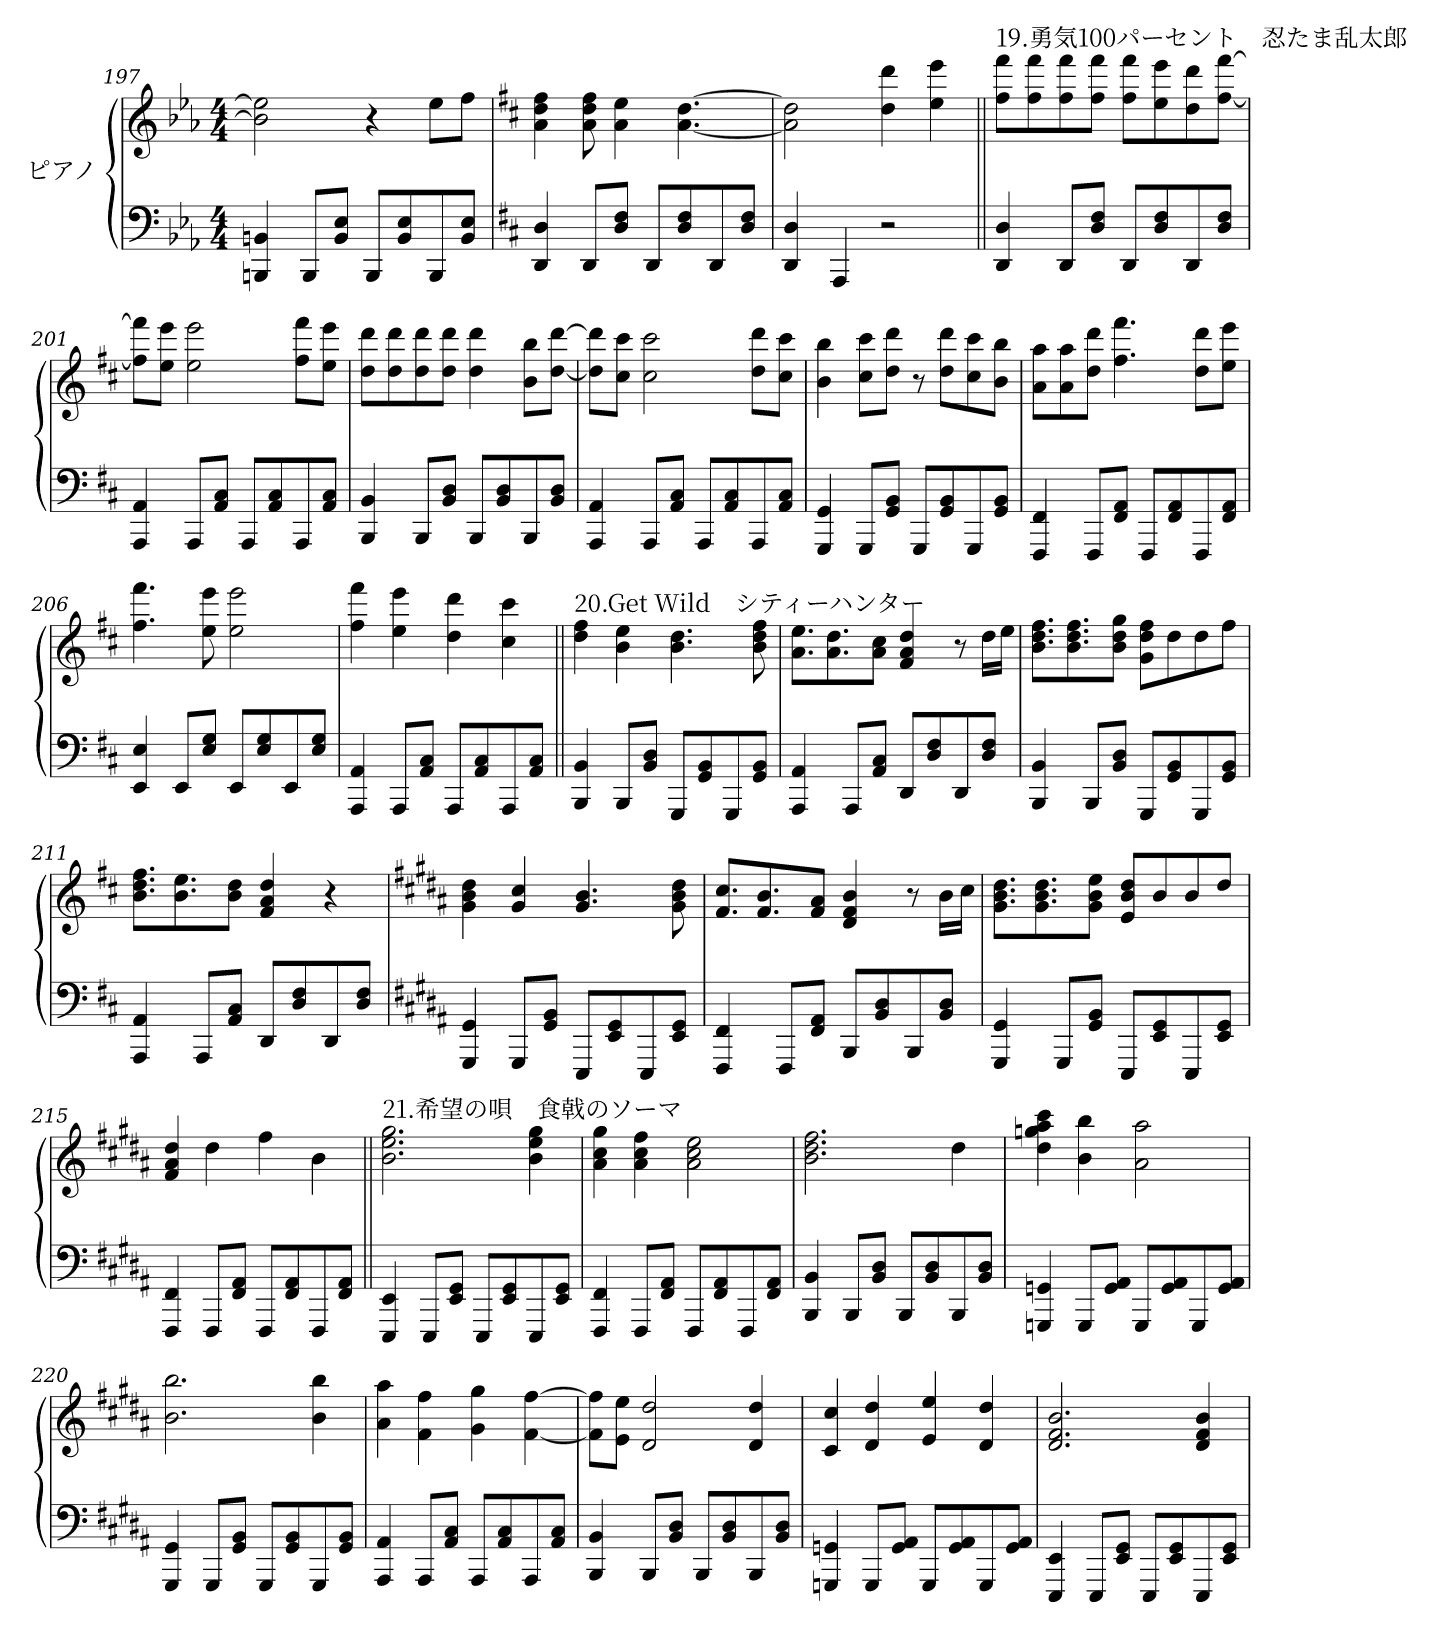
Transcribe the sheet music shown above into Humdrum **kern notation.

**kern	**kern
*part1	*part1
*staff2	*staff1
*I"ピアノ	*
*clefF4	*clefG2
*k[b-e-a-]	*k[b-e-a-]
*M4/4	*M4/4
=197	=197
4BBBn/ 4BBn/	2b-\] 2ee-\]
8BBB/L	.
8BB/ 8E-/J	.
8BBB/L	4r
8BB/ 8E-/	.
8BBB/	8ee-\L
8BB/ 8E-/J	8ff\J
=198	=198
*k[f#c#]	*k[f#c#]
4DD/ 4D/	4a\ 4dd\ 4ff#\
8DD/L	8a\ 8dd\ 8ff#\
8D/ 8F#/J	4a\ 4ee\
8DD/L	.
8D/ 8F#/	[4.a\ [4.dd\
8DD/	.
8D/ 8F#/J	.
=199	=199
4DD/ 4D/	2a\] 2dd\]
4AAA/	.
2r	4dd\ 4ddd\
.	4ee\ 4eee\
=200||	=200||
!	!LO:TX:a:t=19.勇気100パーセント　忍たま乱太郎
4DD/ 4D/	8ff#\ 8fff#\L
.	8ff#\ 8fff#\
8DD/L	8ff#\ 8fff#\
8D/ 8F#/J	8ff#\ 8fff#\J
8DD/L	8ff#\ 8fff#\L
8D/ 8F#/	8ee\ 8eee\
8DD/	8dd\ 8ddd\
8D/ 8F#/J	[8ff#\ [8fff#\J
!!LO:LB:g=z
=201	=201
4AAA/ 4AA/	8ff#\] 8fff#\]L
.	8ee\ 8eee\J
8AAA/L	2ee\ 2eee\
8AA/ 8C#/J	.
8AAA/L	.
8AA/ 8C#/	.
8AAA/	8ff#\ 8fff#\L
8AA/ 8C#/J	8ee\ 8eee\J
=202	=202
4BBB/ 4BB/	8dd\ 8ddd\L
.	8dd\ 8ddd\
8BBB/L	8dd\ 8ddd\
8BB/ 8D/J	8dd\ 8ddd\J
8BBB/L	4dd\ 4ddd\
8BB/ 8D/	.
8BBB/	8b\ 8bb\L
8BB/ 8D/J	[8dd\ [8ddd\J
=203	=203
4AAA/ 4AA/	8dd\] 8ddd\]L
.	8cc#\ 8ccc#\J
8AAA/L	2cc#\ 2ccc#\
8AA/ 8C#/J	.
8AAA/L	.
8AA/ 8C#/	.
8AAA/	8dd\ 8ddd\L
8AA/ 8C#/J	8cc#\ 8ccc#\J
=204	=204
4GGG/ 4GG/	4b\ 4bb\
8GGG/L	8cc#\ 8ccc#\L
8GG/ 8BB/J	8dd\ 8ddd\J
8GGG/L	8r
8GG/ 8BB/	8dd\ 8ddd\L
8GGG/	8cc#\ 8ccc#\
8GG/ 8BB/J	8b\ 8bb\J
!!LO:LB:g=z
=205	=205
4FFF#/ 4FF#/	8a\ 8aa\L
.	8a\ 8aa\
8FFF#/L	8dd\ 8ddd\J
8FF#/ 8AA/J	4.ff#\ 4.fff#\
8FFF#/L	.
8FF#/ 8AA/	.
8FFF#/	8dd\ 8ddd\L
8FF#/ 8AA/J	8ee\ 8eee\J
=206	=206
4EE/ 4E/	4.ff#\ 4.fff#\
8EE/L	.
8E/ 8G/J	8ee\ 8eee\
8EE/L	2ee\ 2eee\
8E/ 8G/	.
8EE/	.
8E/ 8G/J	.
=207	=207
4AAA/ 4AA/	4ff#\ 4fff#\
8AAA/L	4ee\ 4eee\
8AA/ 8C#/J	.
8AAA/L	4dd\ 4ddd\
8AA/ 8C#/	.
8AAA/	4cc#\ 4ccc#\
8AA/ 8C#/J	.
=208||	=208||
!	!LO:TX:a:t=20.Get Wild　シティーハンター
4BBB/ 4BB/	4dd\ 4ff#\
8BBB/L	4b\ 4ee\
8BB/ 8D/J	.
8GGG/L	4.b\ 4.dd\
8GG/ 8BB/	.
8GGG/	.
8GG/ 8BB/J	8b\ 8dd\ 8ff#\
=209	=209
4AAA/ 4AA/	8.a\ 8.ee\L
.	8.a\ 8.dd\
8AAA/L	.
8AA/ 8C#/J	8a\ 8cc#\J
8DD/L	4f#/ 4a/ 4dd/
8D/ 8F#/	.
8DD/	8r
8D/ 8F#/J	16dd\LL
.	16ee\JJ
!!LO:PB:g=z
=210	=210
4BBB/ 4BB/	8.b\ 8.dd\ 8.ff#\L
.	8.b\ 8.dd\ 8.ff#\
8BBB/L	.
8BB/ 8D/J	8b\ 8dd\ 8gg\J
8GGG/L	8g\ 8dd\ 8ff#\L
8GG/ 8BB/	8dd\
8GGG/	8dd\
8GG/ 8BB/J	8ff#\J
=211	=211
4AAA/ 4AA/	8.b\ 8.dd\ 8.ff#\L
.	8.b\ 8.ee\
8AAA/L	.
8AA/ 8C#/J	8b\ 8dd\J
8DD/L	4f#/ 4a/ 4dd/
8D/ 8F#/	.
8DD/	4r
8D/ 8F#/J	.
=212	=212
*k[f#c#g#d#a#]	*k[f#c#g#d#a#]
4GGG#/ 4GG#/	4g#\ 4b\ 4dd#\
8GGG#/L	4g#/ 4cc#/
8GG#/ 8BB/J	.
8EEE/L	4.g#/ 4.b/
8EE/ 8GG#/	.
8EEE/	.
8EE/ 8GG#/J	8g#\ 8b\ 8dd#\
=213	=213
4FFF#/ 4FF#/	8.f#/ 8.cc#/L
.	8.f#/ 8.b/
8FFF#/L	.
8FF#/ 8AA#/J	8f#/ 8a#/J
8BBB/L	4d#/ 4f#/ 4b/
8BB/ 8D#/	.
8BBB/	8r
8BB/ 8D#/J	16b\LL
.	16cc#\JJ
!!LO:LB:g=z
=214	=214
4GGG#/ 4GG#/	8.g#\ 8.b\ 8.dd#\L
.	8.g#\ 8.b\ 8.dd#\
8GGG#/L	.
8GG#/ 8BB/J	8g#\ 8b\ 8ee\J
8EEE/L	8e/ 8b/ 8dd#/L
8EE/ 8GG#/	8b/
8EEE/	8b/
8EE/ 8GG#/J	8dd#/J
=215	=215
4FFF#/ 4FF#/	4f#/ 4a#/ 4dd#/
8FFF#/L	4dd#\
8FF#/ 8AA#/J	.
8FFF#/L	4ff#\
8FF#/ 8AA#/	.
8FFF#/	4b\
8FF#/ 8AA#/J	.
=216||	=216||
*	*MM190
!	!LO:TX:a:t=21.希望の唄　食戟のソーマ
4EEE/ 4EE/	2.b\ 2.ee\ 2.gg#\
8EEE/L	.
8EE/ 8GG#/J	.
8EEE/L	.
8EE/ 8GG#/	.
8EEE/	4b\ 4ee\ 4gg#\
8EE/ 8GG#/J	.
=217	=217
4FFF#/ 4FF#/	4a#\ 4cc#\ 4gg#\
8FFF#/L	4a#\ 4cc#\ 4ff#\
8FF#/ 8AA#/J	.
8FFF#/L	2a#\ 2cc#\ 2ee\
8FF#/ 8AA#/	.
8FFF#/	.
8FF#/ 8AA#/J	.
!!LO:LB:g=z
=218	=218
4BBB/ 4BB/	2.b\ 2.dd#\ 2.ff#\
8BBB/L	.
8BB/ 8D#/J	.
8BBB/L	.
8BB/ 8D#/	.
8BBB/	4dd#\
8BB/ 8D#/J	.
=219	=219
4GGGn/ 4GGn/	4dd#\ 4ggn\ 4aa#\ 4ccc#\
8GGG/L	4b\ 4bb\
8GG/ 8AA#/J	.
8GGG/L	2a#\ 2aa#\
8GG/ 8AA#/	.
8GGG/	.
8GG/ 8AA#/J	.
=220	=220
4GGG#/ 4GG#/	2.b\ 2.bb\
8GGG#/L	.
8GG#/ 8BB/J	.
8GGG#/L	.
8GG#/ 8BB/	.
8GGG#/	4b\ 4bb\
8GG#/ 8BB/J	.
=221	=221
4AAA#/ 4AA#/	4a#\ 4aa#\
8AAA#/L	4f#\ 4ff#\
8AA#/ 8C#/J	.
8AAA#/L	4g#\ 4gg#\
8AA#/ 8C#/	.
8AAA#/	[4f#\ [4ff#\
8AA#/ 8C#/J	.
=222	=222
4BBB/ 4BB/	8f#\] 8ff#\]L
.	8e\ 8ee\J
8BBB/L	2d#/ 2dd#/
8BB/ 8D#/J	.
8BBB/L	.
8BB/ 8D#/	.
8BBB/	4d#/ 4dd#/
8BB/ 8D#/J	.
!!LO:LB:g=z
=223	=223
4GGGn/ 4GGn/	4c#/ 4cc#/
8GGG/L	4d#/ 4dd#/
8GG/ 8AA#/J	.
8GGG/L	4e/ 4ee/
8GG/ 8AA#/	.
8GGG/	4d#/ 4dd#/
8GG/ 8AA#/J	.
=224	=224
4EEE/ 4EE/	2.d#/ 2.f#/ 2.b/
8EEE/L	.
8EE/ 8GG#/J	.
8EEE/L	.
8EE/ 8GG#/	.
8EEE/	4d#/ 4f#/ 4b/
8EE/ 8GG#/J	.
=	=
*-	*-
